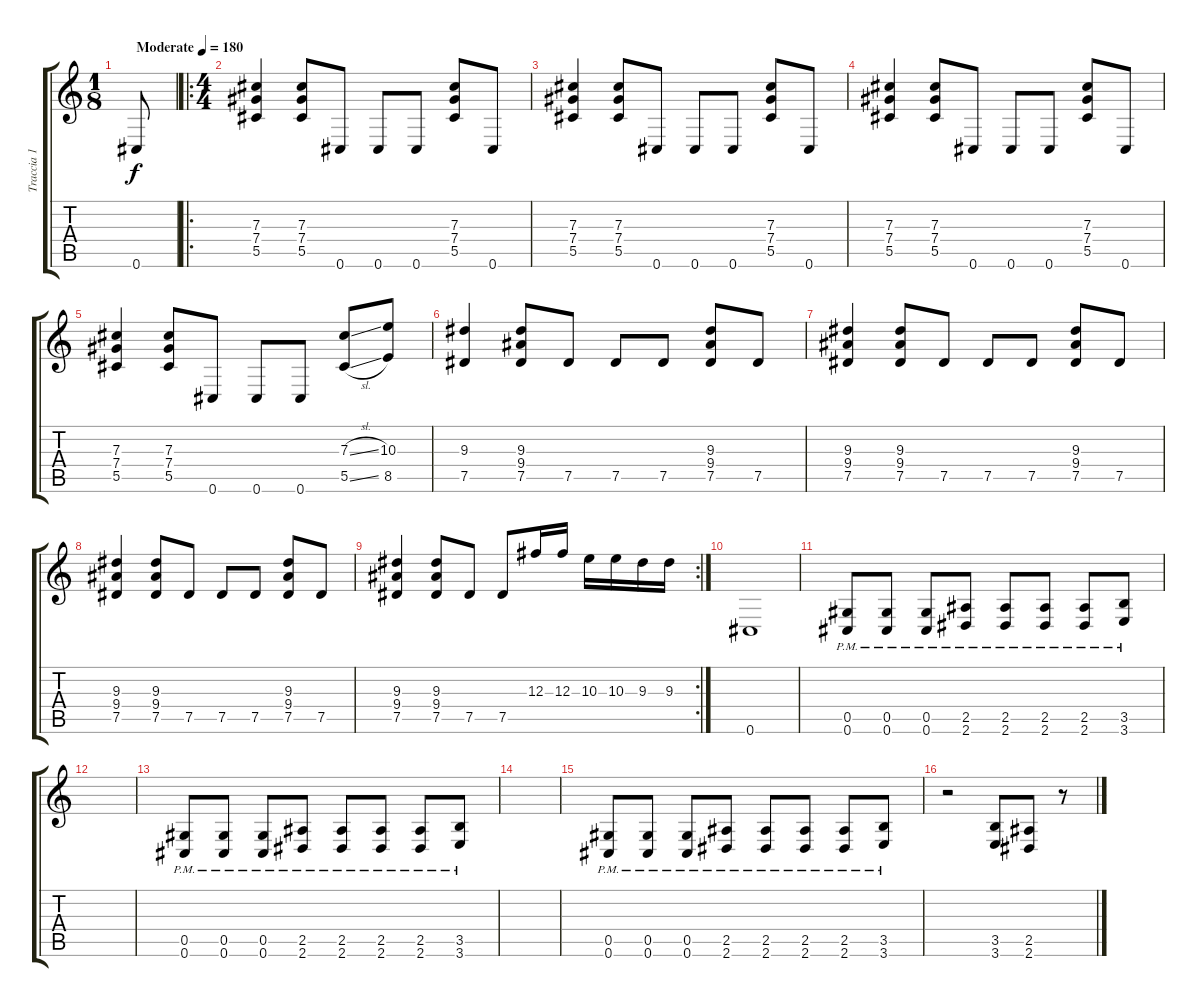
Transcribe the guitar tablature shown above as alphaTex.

\track ("Traccia 1" "Traccia 1") {instrument distortionguitar}
\staff {score tabs}
\tuning (Eb4 Bb3 Gb3 Db3 Ab2 Db2) {hide}
\ts (1 8)
\tempo (180 "Moderate")
\clef g2
\ks c
0.6.8{dy f instrument distortionguitar} |
\ro
\ts (4 4)
(7.3 7.4 5.5).4 (7.3 7.4 5.5).8 0.6.8 0.6.8 0.6.8 (7.3 7.4 5.5).8 0.6.8 |
(7.3 7.4 5.5).4 (7.3 7.4 5.5).8 0.6.8 0.6.8 0.6.8 (7.3 7.4 5.5).8 0.6.8 |
(7.3 7.4 5.5).4 (7.3 7.4 5.5).8 0.6.8 0.6.8 0.6.8 (7.3 7.4 5.5).8 0.6.8 |
(7.3 7.4 5.5).4 (7.3 7.4 5.5).8 0.6.8 0.6.8 0.6.8 (7.3{sl} 5.5{sl}).8 (10.3 8.5).8 |
(9.3 7.5).4 (9.3 9.4 7.5).8 7.5.8 7.5.8 7.5.8 (9.3 9.4 7.5).8 7.5.8 |
(9.3 9.4 7.5).4 (9.3 9.4 7.5).8 7.5.8 7.5.8 7.5.8 (9.3 9.4 7.5).8 7.5.8 |
(9.3 9.4 7.5).4 (9.3 9.4 7.5).8 7.5.8 7.5.8 7.5.8 (9.3 9.4 7.5).8 7.5.8 |
\rc 2
(9.3 9.4 7.5).4 (9.3 9.4 7.5).8 7.5.8 7.5.8 12.3.16 12.3.16 10.3.16 10.3.16 9.3.16 9.3.16 |
0.6.1 |
(0.5{pm} 0.6{pm}).8 (0.5{pm} 0.6{pm}).8 (0.5{pm} 0.6{pm}).8 (2.5{pm} 2.6{pm}).8 (2.5{pm} 2.6{pm}).8 (2.5{pm} 2.6{pm}).8 (2.5{pm} 2.6{pm}).8 (3.5{pm} 3.6{pm}).8 |
|
(0.5{pm} 0.6{pm}).8 (0.5{pm} 0.6{pm}).8 (0.5{pm} 0.6{pm}).8 (2.5{pm} 2.6{pm}).8 (2.5{pm} 2.6{pm}).8 (2.5{pm} 2.6{pm}).8 (2.5{pm} 2.6{pm}).8 (3.5{pm} 3.6{pm}).8 |
|
(0.5{pm} 0.6{pm}).8 (0.5{pm} 0.6{pm}).8 (0.5{pm} 0.6{pm}).8 (2.5{pm} 2.6{pm}).8 (2.5{pm} 2.6{pm}).8 (2.5{pm} 2.6{pm}).8 (2.5{pm} 2.6{pm}).8 (3.5{pm} 3.6{pm}).8 |
r.2 (3.5 3.6).8 (2.5 2.6).8 r.8
